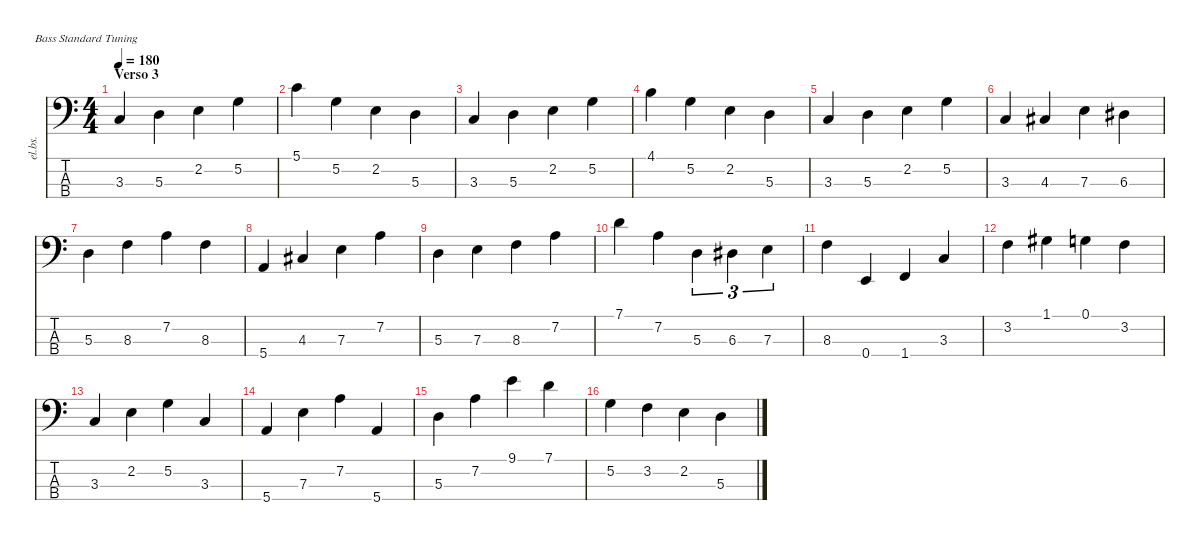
\defaultSystemsLayout 4
\hideDynamics
\bracketExtendMode nobrackets
\otherSystemsTrackNameOrientation horizontal
\track ("Bass" "el.bs.") {instrument electricbassfinger}
\staff {score tabs}
\tuning (G2 D2 A1 E1)
\ts (4 4)
\section ("" "Verso 3")
\tempo 180
\clef f4
\ks c
3.3.4{dy f} 5.3.4 2.2.4 5.2.4 |
5.1.4 5.2.4 2.2.4 5.3.4 |
3.3.4 5.3.4 2.2.4 5.2.4 |
4.1.4 5.2.4 2.2.4 5.3.4 |
3.3.4 5.3.4 2.2.4 5.2.4 |
3.3.4 4.3{acc #}.4 7.3.4 6.3{acc #}.4 |
5.3.4 8.3.4 7.2.4 8.3.4 |
5.4.4 4.3{acc #}.4 7.3.4 7.2.4 |
5.3.4 7.3.4 8.3.4 7.2.4 |
7.1.4 7.2.4 5.3.4{tu (3 2)} 6.3{acc #}.4{tu (3 2)} 7.3.4{tu (3 2)} |
8.3.4 0.4.4 1.4.4 3.3.4 |
3.2.4 1.1{acc #}.4 0.1.4 3.2.4 |
3.3.4 2.2.4 5.2.4 3.3.4 |
5.4.4 7.3.4 7.2.4 5.4.4 |
5.3.4 7.2.4 9.1.4 7.1.4 |
5.2.4 3.2.4 2.2.4 5.3.4
